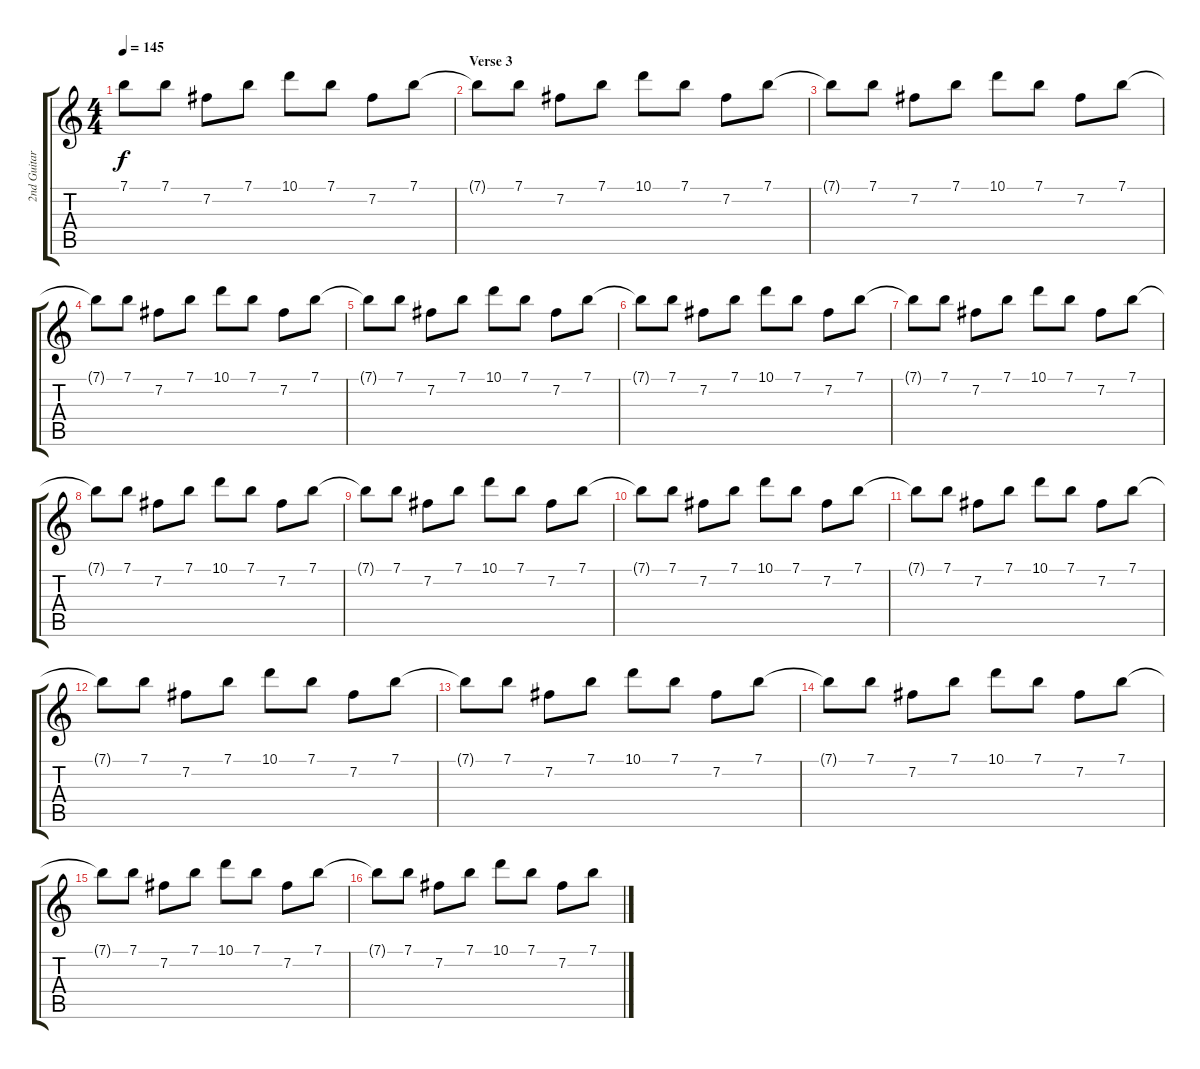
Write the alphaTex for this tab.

\track ("2nd Guitar" "2nd Guitar") {instrument acousticguitarsteel}
\staff {score tabs}
\tuning (E4 B3 G3 D3 A2 E2) {hide}
\ts (4 4)
\tempo 145
\clef g2
\ks c
7.1{t}.8{dy f} 7.1.8 7.2.8 7.1.8 10.1.8 7.1.8 7.2.8 7.1.8 |
\section ("" "Verse 3")
7.1{t}.8 7.1.8 7.2.8 7.1.8 10.1.8 7.1.8 7.2.8 7.1.8 |
7.1{t}.8 7.1.8 7.2.8 7.1.8 10.1.8 7.1.8 7.2.8 7.1.8 |
7.1{t}.8 7.1.8 7.2.8 7.1.8 10.1.8 7.1.8 7.2.8 7.1.8 |
7.1{t}.8 7.1.8 7.2.8 7.1.8 10.1.8 7.1.8 7.2.8 7.1.8 |
7.1{t}.8 7.1.8 7.2.8 7.1.8 10.1.8 7.1.8 7.2.8 7.1.8 |
7.1{t}.8 7.1.8 7.2.8 7.1.8 10.1.8 7.1.8 7.2.8 7.1.8 |
7.1{t}.8 7.1.8 7.2.8 7.1.8 10.1.8 7.1.8 7.2.8 7.1.8 |
7.1{t}.8 7.1.8 7.2.8 7.1.8 10.1.8 7.1.8 7.2.8 7.1.8 |
7.1{t}.8 7.1.8 7.2.8 7.1.8 10.1.8 7.1.8 7.2.8 7.1.8 |
7.1{t}.8 7.1.8 7.2.8 7.1.8 10.1.8 7.1.8 7.2.8 7.1.8 |
7.1{t}.8 7.1.8 7.2.8 7.1.8 10.1.8 7.1.8 7.2.8 7.1.8 |
7.1{t}.8 7.1.8 7.2.8 7.1.8 10.1.8 7.1.8 7.2.8 7.1.8 |
7.1{t}.8 7.1.8 7.2.8 7.1.8 10.1.8 7.1.8 7.2.8 7.1.8 |
7.1{t}.8 7.1.8 7.2.8 7.1.8 10.1.8 7.1.8 7.2.8 7.1.8 |
7.1{t}.8 7.1.8 7.2.8 7.1.8 10.1.8 7.1.8 7.2.8 7.1.8
